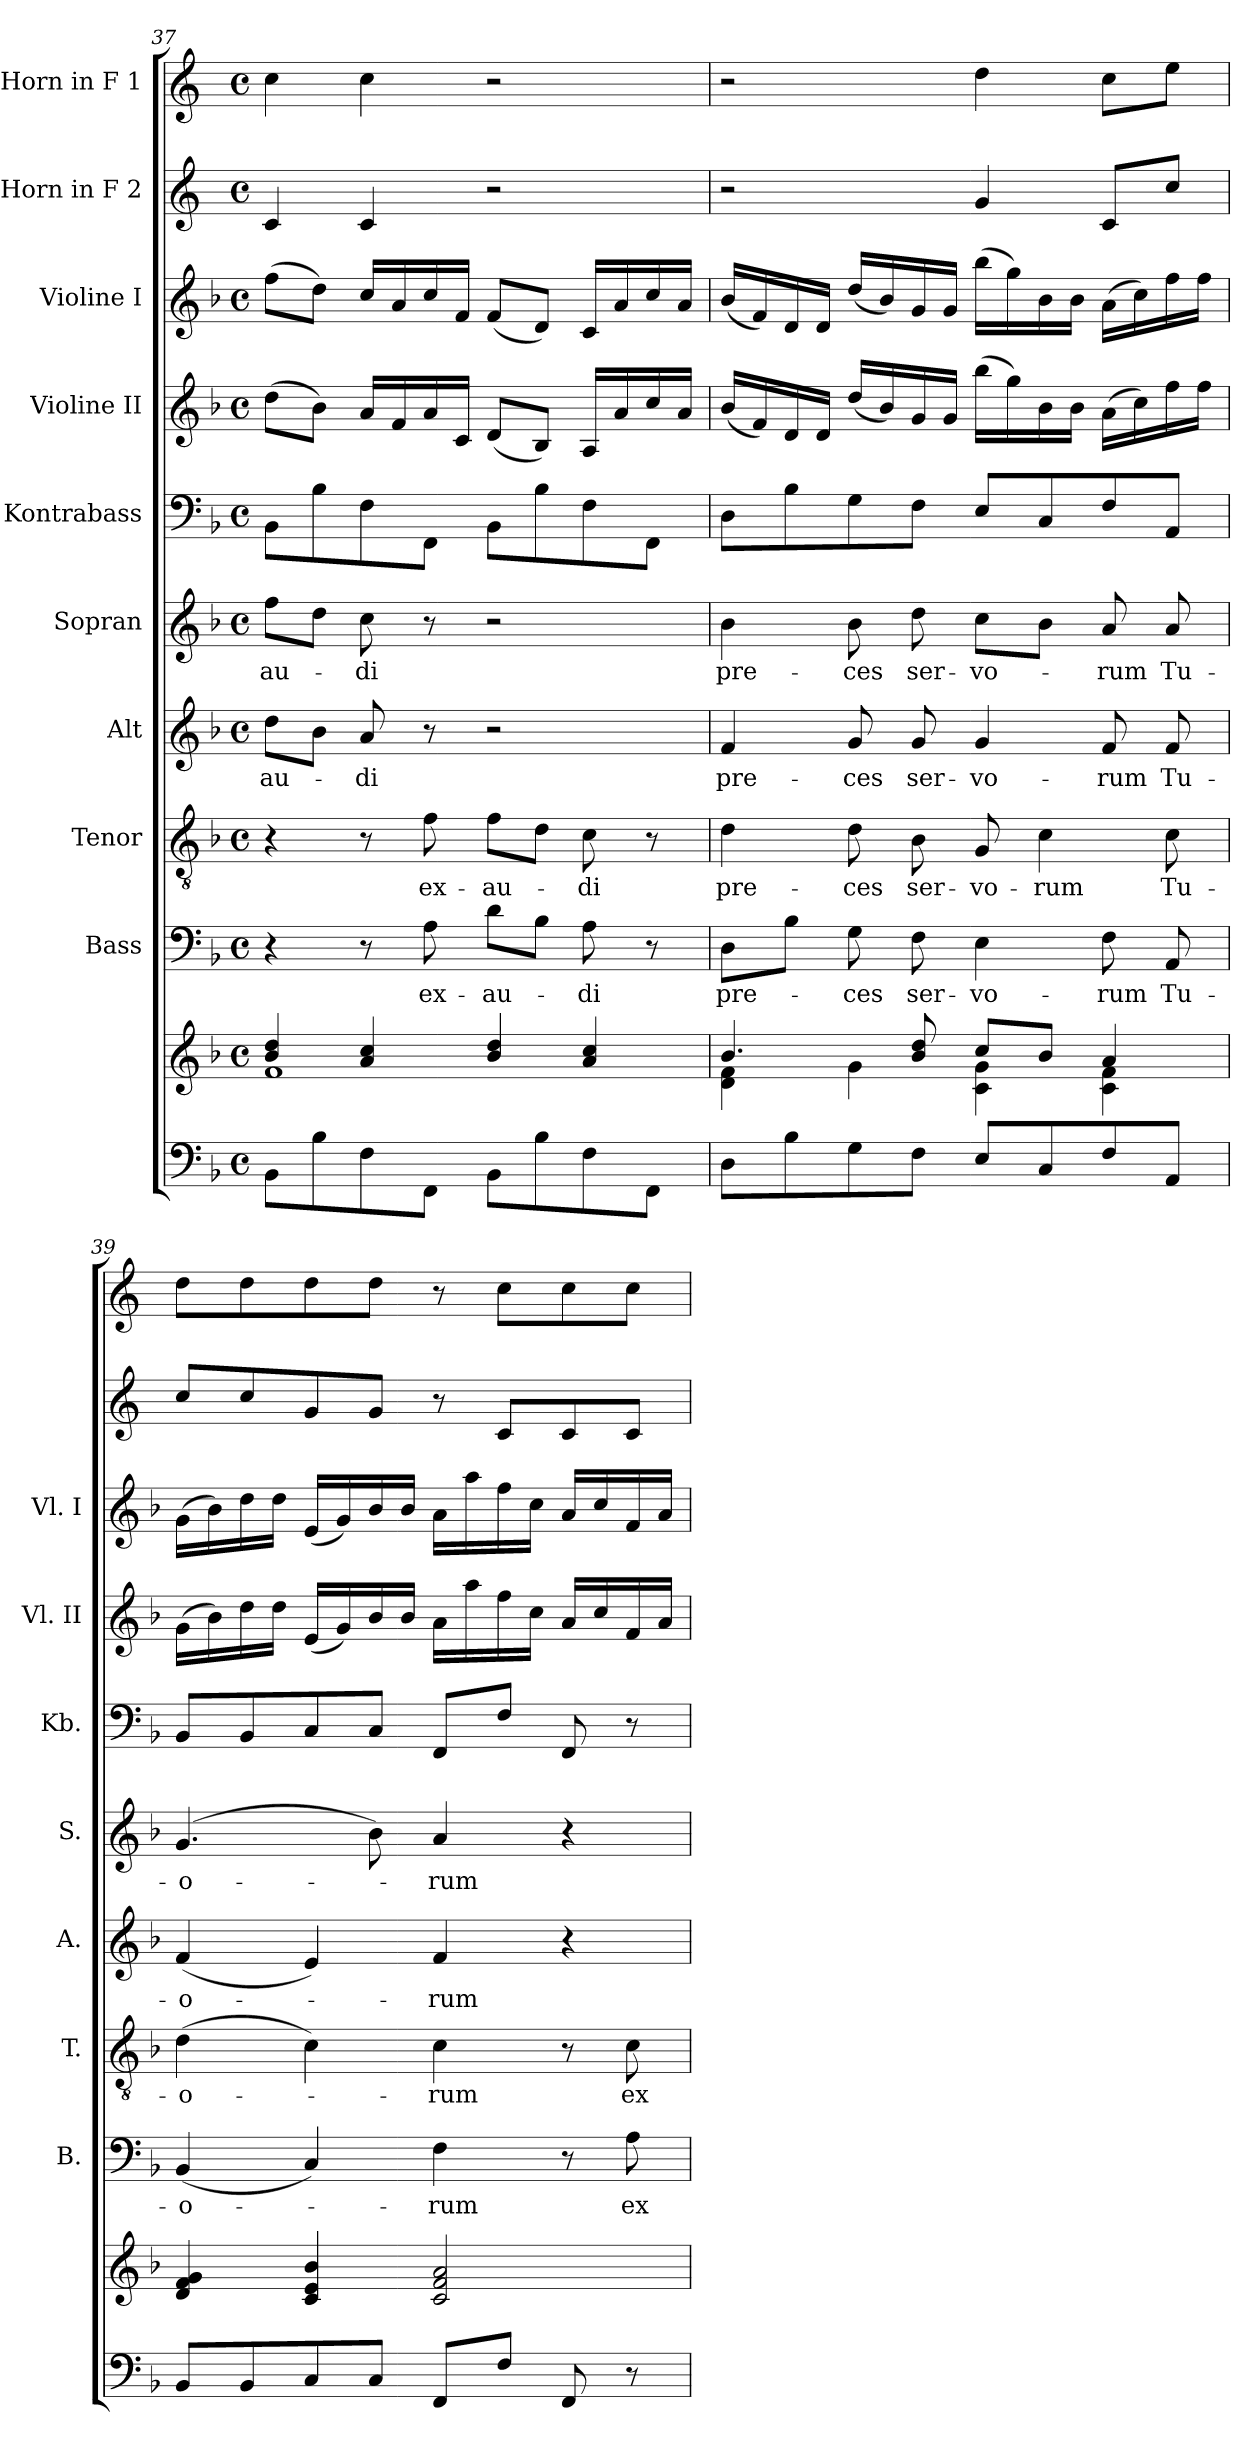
**kern	**kern	**kern	**text	**kern	**text	**kern	**text	**kern	**text	**kern	**kern	**kern	**kern	**kern
*part10	*part10	*part9	*part9	*part8	*part8	*part7	*part7	*part6	*part6	*part5	*part4	*part3	*part2	*part1
*staff11	*staff10	*staff9	*staff9	*staff8	*staff8	*staff7	*staff7	*staff6	*staff6	*staff5	*staff4	*staff3	*staff2	*staff1
*	*	*I"Bass	*	*I"Tenor	*	*I"Alt	*	*I"Sopran	*	*I"Kontrabass	*I"Violine II	*I"Violine I	*I"Horn in F 2	*I"Horn in F 1
*	*	*I'B.	*	*I'T.	*	*I'A.	*	*I'S.	*	*I'Kb.	*I'Vl. II	*I'Vl. I	*	*
!!LO:PB:g=z
*clefF4	*clefG2	*clefF4	*	*clefGv2	*	*clefG2	*	*clefG2	*	*clefF4	*clefG2	*clefG2	*clefG2	*clefG2
*	*	*	*	*	*	*	*	*	*	*ITrd7c12	*	*	*ITrd4c7	*ITrd4c7
*k[b-]	*k[b-]	*k[b-]	*	*k[b-]	*	*k[b-]	*	*k[b-]	*	*k[b-]	*k[b-]	*k[b-]	*k[b-]	*k[b-]
*F:	*F:	*F:	*	*F:	*	*F:	*	*F:	*	*F:	*F:	*F:	*F:	*F:
*M4/4	*M4/4	*M4/4	*	*M4/4	*	*M4/4	*	*M4/4	*	*M4/4	*M4/4	*M4/4	*M4/4	*M4/4
*met(c)	*met(c)	*met(c)	*	*met(c)	*	*met(c)	*	*met(c)	*	*met(c)	*met(c)	*met(c)	*met(c)	*met(c)
=37	=37	=37	=37	=37	=37	=37	=37	=37	=37	=37	=37	=37	=37	=37
*	*^	*	*	*	*	*	*	*	*	*	*	*	*	*
!	!	!	!	!	!	!	!	!LO:LY:b	!	!LO:LY:b	!	!	!	!	!
8BB-\L	4b-/ 4dd/	1f	4r	.	4r	.	8dd\L	-au-	8ff\L	-au-	8BBB-\L	(>8dd\L	(>8ff\L	4F/	4f\
8B-\	.	.	.	.	.	.	8b-\J	.	8dd\J	.	8BB-\	8b-\J)	8dd\J)	.	.
!	!	!	!	!	!	!	!	!LO:LY:b	!	!LO:LY:b	!	!	!	!	!
8F\	4a/ 4cc/	.	8r	.	8r	.	8a/	-di	8cc\	-di	8FF\	16a/LL	16cc/LL	4F/	4f\
.	.	.	.	.	.	.	.	.	.	.	.	16f/	16a/	.	.
!	!	!	!	!LO:LY:b	!	!LO:LY:b	!	!	!	!	!	!	!	!	!
8FF\J	.	.	8A\	ex-	8f\	ex-	8r	.	8r	.	8FFF\J	16a/	16cc/	.	.
.	.	.	.	.	.	.	.	.	.	.	.	16c/JJ	16f/JJ	.	.
!	!	!	!	!LO:LY:b	!	!LO:LY:b	!	!	!	!	!	!	!	!	!
8BB-\L	4b-/ 4dd/	.	8d\L	-au-	8f\L	-au-	2r	.	2r	.	8BBB-\L	(<8d/L	(<8f/L	2r	2r
8B-\	.	.	8B-\J	.	8d\J	.	.	.	.	.	8BB-\	8B-/J)	8d/J)	.	.
!	!	!	!	!LO:LY:b	!	!LO:LY:b	!	!	!	!	!	!	!	!	!
8F\	4a/ 4cc/	.	8A\	-di	8c\	-di	.	.	.	.	8FF\	16A/LL	16c/LL	.	.
.	.	.	.	.	.	.	.	.	.	.	.	16a/	16a/	.	.
8FF\J	.	.	8r	.	8r	.	.	.	.	.	8FFF\J	16cc/	16cc/	.	.
.	.	.	.	.	.	.	.	.	.	.	.	16a/JJ	16a/JJ	.	.
=38	=38	=38	=38	=38	=38	=38	=38	=38	=38	=38	=38	=38	=38	=38	=38
!	!	!	!	!LO:LY:b	!	!LO:LY:b	!	!LO:LY:b	!	!LO:LY:b	!	!	!	!	!
8D\L	4.b-/	4d\ 4f\	8D\L	pre-	4d\	pre-	4f/	pre-	4b-\	pre-	8DD\L	(<16b-/LL	(<16b-/LL	2r	2r
.	.	.	.	.	.	.	.	.	.	.	.	16f/)	16f/)	.	.
8B-\	.	.	8B-\J	.	.	.	.	.	.	.	8BB-\	16d/	16d/	.	.
.	.	.	.	.	.	.	.	.	.	.	.	16d/JJ	16d/JJ	.	.
!	!	!	!	!LO:LY:b	!	!LO:LY:b	!	!LO:LY:b	!	!LO:LY:b	!	!	!	!	!
8G\	.	4g\	8G\	-ces	8d\	-ces	8g/	-ces	8b-\	-ces	8GG\	(<16dd/LL	(<16dd/LL	.	.
.	.	.	.	.	.	.	.	.	.	.	.	16b-/)	16b-/)	.	.
!	!	!	!	!LO:LY:b	!	!LO:LY:b	!	!LO:LY:b	!	!LO:LY:b	!	!	!	!	!
8F\J	8b-/ 8dd/	.	8F\	ser-	8B-\	ser-	8g/	ser-	8dd\	ser-	8FF\J	16g/	16g/	.	.
.	.	.	.	.	.	.	.	.	.	.	.	16g/JJ	16g/JJ	.	.
!	!	!	!	!LO:LY:b	!	!LO:LY:b	!	!LO:LY:b	!	!LO:LY:b	!	!	!	!	!
8E/L	8cc/L	4c\ 4g\	4E\	-vo-	8G/	-vo-	4g/	-vo-	8cc\L	-vo-	8EE/L	(>16bb-\LL	(>16bb-\LL	4c/	4g\
.	.	.	.	.	.	.	.	.	.	.	.	16gg\)	16gg\)	.	.
!	!	!	!	!	!	!LO:LY:b	!	!	!	!	!	!	!	!	!
8C/	8b-/J	.	.	.	4c\	-rum	.	.	8b-\J	.	8CC/	16b-\	16b-\	.	.
.	.	.	.	.	.	.	.	.	.	.	.	16b-\JJ	16b-\JJ	.	.
!	!	!	!	!LO:LY:b	!	!	!	!LO:LY:b	!	!LO:LY:b	!	!	!	!	!
8F/	4a/	4c\ 4f\	8F\	-rum	.	.	8f/	-rum	8a/	-rum	8FF/	(>16a\LL	(>16a\LL	8F/L	8f\L
.	.	.	.	.	.	.	.	.	.	.	.	16cc\)	16cc\)	.	.
!	!	!	!	!LO:LY:b	!	!LO:LY:b	!	!LO:LY:b	!	!LO:LY:b	!	!	!	!	!
8AA/J	.	.	8AA/	Tu-	8c\	Tu-	8f/	Tu-	8a/	Tu-	8AAA/J	16ff\	16ff\	8f/J	8a\J
.	.	.	.	.	.	.	.	.	.	.	.	16ff\JJ	16ff\JJ	.	.
*	*v	*v	*	*	*	*	*	*	*	*	*	*	*	*	*
=39	=39	=39	=39	=39	=39	=39	=39	=39	=39	=39	=39	=39	=39	=39
!	!	!	!LO:LY:b	!	!LO:LY:b	!	!LO:LY:b	!	!LO:LY:b	!	!	!	!	!
8BB-/L	4d/ 4f/ 4g/	(<4BB-/	-o-	(>4d\	-o-	(<4f/	-o-	(4.g/	-o-	8BBB-/L	(>16g\LL	(>16g\LL	8f/L	8g\L
.	.	.	.	.	.	.	.	.	.	.	16b-\)	16b-\)	.	.
8BB-/	.	.	.	.	.	.	.	.	.	8BBB-/	16dd\	16dd\	8f/	8g\
.	.	.	.	.	.	.	.	.	.	.	16dd\JJ	16dd\JJ	.	.
8C/	4c/ 4e/ 4b-/	4C/)	.	4c\)	.	4e/)	.	.	.	8CC/	(<16e/LL	(<16e/LL	8c/	8g\
.	.	.	.	.	.	.	.	.	.	.	16g/)	16g/)	.	.
8C/J	.	.	.	.	.	.	.	8b-\)	.	8CC/J	16b-/	16b-/	8c/J	8g\J
.	.	.	.	.	.	.	.	.	.	.	16b-/JJ	16b-/JJ	.	.
!	!	!	!LO:LY:b	!	!LO:LY:b	!	!LO:LY:b	!	!LO:LY:b	!	!	!	!	!
8FF/L	2c/ 2f/ 2a/	4F\	-rum	4c\	-rum	4f/	-rum	4a/	-rum	8FFF/L	16a\LL	16a\LL	8r	8r
.	.	.	.	.	.	.	.	.	.	.	16aa\	16aa\	.	.
8F/J	.	.	.	.	.	.	.	.	.	8FF/J	16ff\	16ff\	8F/L	8f\L
.	.	.	.	.	.	.	.	.	.	.	16cc\JJ	16cc\JJ	.	.
8FF/	.	8r	.	8r	.	4r	.	4r	.	8FFF/	16a/LL	16a/LL	8F/	8f\
.	.	.	.	.	.	.	.	.	.	.	16cc/	16cc/	.	.
!	!	!	!LO:LY:b	!	!LO:LY:b	!	!	!	!	!	!	!	!	!
8r	.	8A\	ex-	8c\	ex-	.	.	.	.	8r	16f/	16f/	8F/J	8f\J
.	.	.	.	.	.	.	.	.	.	.	16a/JJ	16a/JJ	.	.
=	=	=	=	=	=	=	=	=	=	=	=	=	=	=
*-	*-	*-	*-	*-	*-	*-	*-	*-	*-	*-	*-	*-	*-	*-
